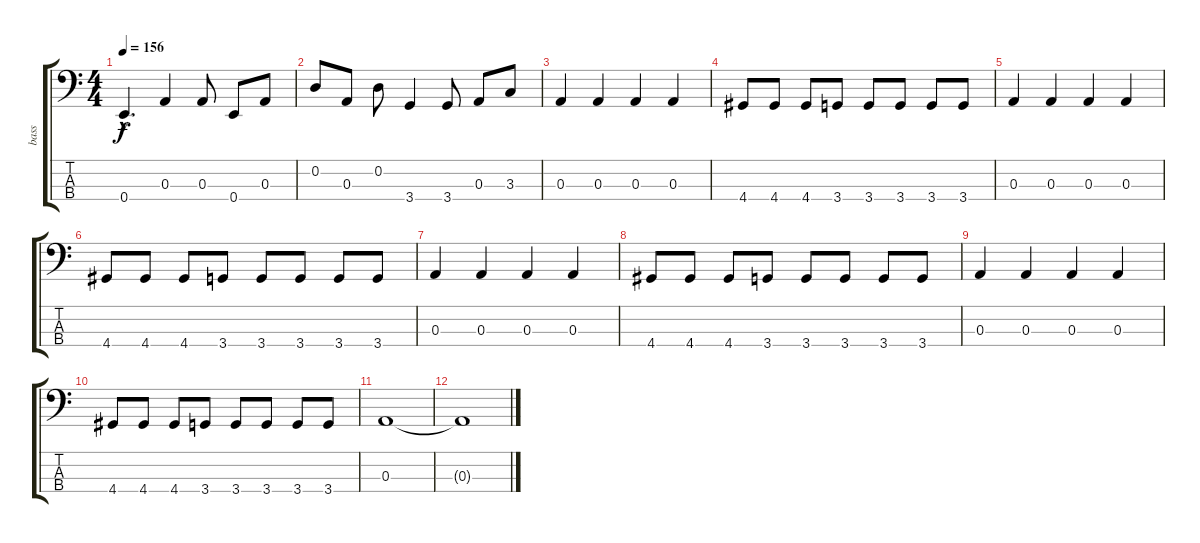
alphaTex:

\track ("bass" "bass") {instrument electricbassfinger}
\staff {score tabs}
\tuning (G2 D2 A1 E1) {hide}
\ts (4 4)
\tempo 156
\clef f4
\ks c
0.4{hac}.4{d dy f} 0.3.4 0.3.8 0.4.8 0.3.8 |
0.2.8 0.3.8 0.2.8 3.4.4 3.4.8 0.3.8 3.3.8 |
0.3.4 0.3.4 0.3.4 0.3.4 |
4.4.8 4.4.8 4.4.8 3.4.8 3.4.8 3.4.8 3.4.8 3.4.8 |
0.3.4 0.3.4 0.3.4 0.3.4 |
4.4.8 4.4.8 4.4.8 3.4.8 3.4.8 3.4.8 3.4.8 3.4.8 |
0.3.4 0.3.4 0.3.4 0.3.4 |
4.4.8 4.4.8 4.4.8 3.4.8 3.4.8 3.4.8 3.4.8 3.4.8 |
0.3.4 0.3.4 0.3.4 0.3.4 |
4.4.8 4.4.8 4.4.8 3.4.8 3.4.8 3.4.8 3.4.8 3.4.8 |
0.3.1 |
0.3{t}.1
